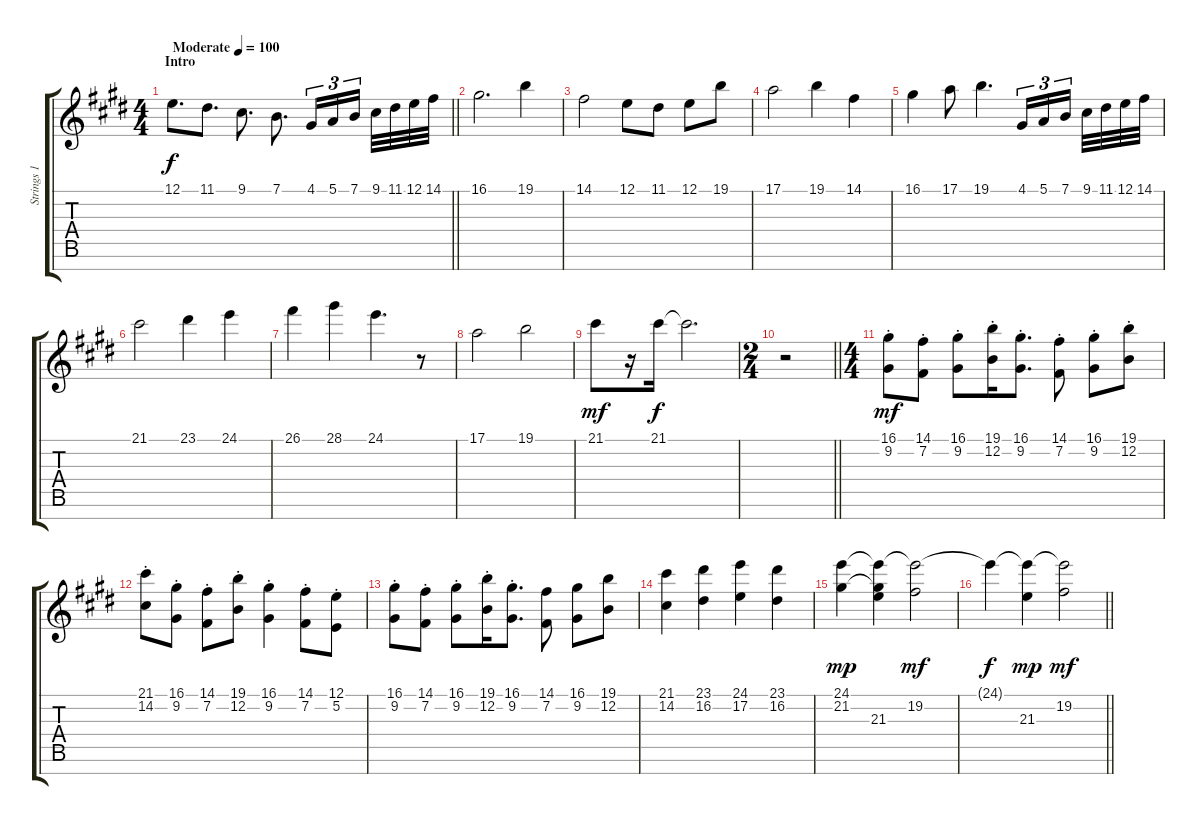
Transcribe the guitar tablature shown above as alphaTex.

\track ("Strings 1" "Strings 1") {instrument stringensemble1}
\staff {score tabs}
\tuning (E4 B3 G3 D3 A2 E2 B1) {hide}
\ts (4 4)
\section ("" "Intro")
\tempo (100 "Moderate")
\clef g2
\barLineRight lightlight
\ks e
12.1.8{d dy f instrument stringensemble1} 11.1.8{d} 9.1.8{d} 7.1.8{d} 4.1.16{tu (3 2)} 5.1.16{tu (3 2)} 7.1.16{tu (3 2) beam splitsecondary} 9.1.32 11.1.32 12.1.32 14.1.32 |
16.1.2{d} 19.1.4 |
14.1.2 12.1.8 11.1.8 12.1.8 19.1.8 |
17.1.2 19.1.4 14.1.4 |
16.1.4 17.1.8 19.1.4{d} 4.1.16{tu (3 2)} 5.1.16{tu (3 2)} 7.1.16{tu (3 2) beam splitsecondary} 9.1.32 11.1.32 12.1.32 14.1.32 |
21.1.2 23.1.4 24.1.4 |
26.1.4 28.1.4 24.1.4{d} r.8 |
17.1.2 19.1.2 |
21.1.8{dy mf} r.16 21.1.16{dy f} 21.1{t}.2{d} |
\ts (2 4)
\barLineRight lightlight
r.2 |
\ts (4 4)
(16.1{st} 9.2{st}).8{dy mf} (14.1{st} 7.2{st}).8 (16.1{st} 9.2{st}).8 (19.1{st} 12.2{st}).16 (16.1{st} 9.2{st}).8{d} (14.1{st} 7.2{st}).8 (16.1{st} 9.2{st}).8 (19.1{st} 12.2{st}).8 |
(21.1{st} 14.2{st}).8 (16.1{st} 9.2{st}).8 (14.1{st} 7.2{st}).8 (19.1{st} 12.2{st}).8 (16.1 9.2{st}).4 (14.1 7.2{st}).8 (12.1 5.2{st}).8 |
(16.1{st} 9.2{st}).8 (14.1{st} 7.2{st}).8 (16.1{st} 9.2{st}).8 (19.1{st} 12.2{st}).16 (16.1{st} 9.2{st}).8{d} (14.1 7.2).8 (16.1 9.2).8 (19.1 12.2).8 |
(21.1 14.2).4 (23.1 16.2).4 (24.1 17.2).4 (23.1 16.2).4 |
(24.1 21.2).4{dy mp} (24.1{t} 21.2{t} 21.3).4 (24.1{t} 19.2).2{dy mf volume 7} |
\barLineRight lightlight
24.1{t}.4{dy f} (24.1{t} 21.3).4{dy mp} (24.1{t} 19.2).2{dy mf}
